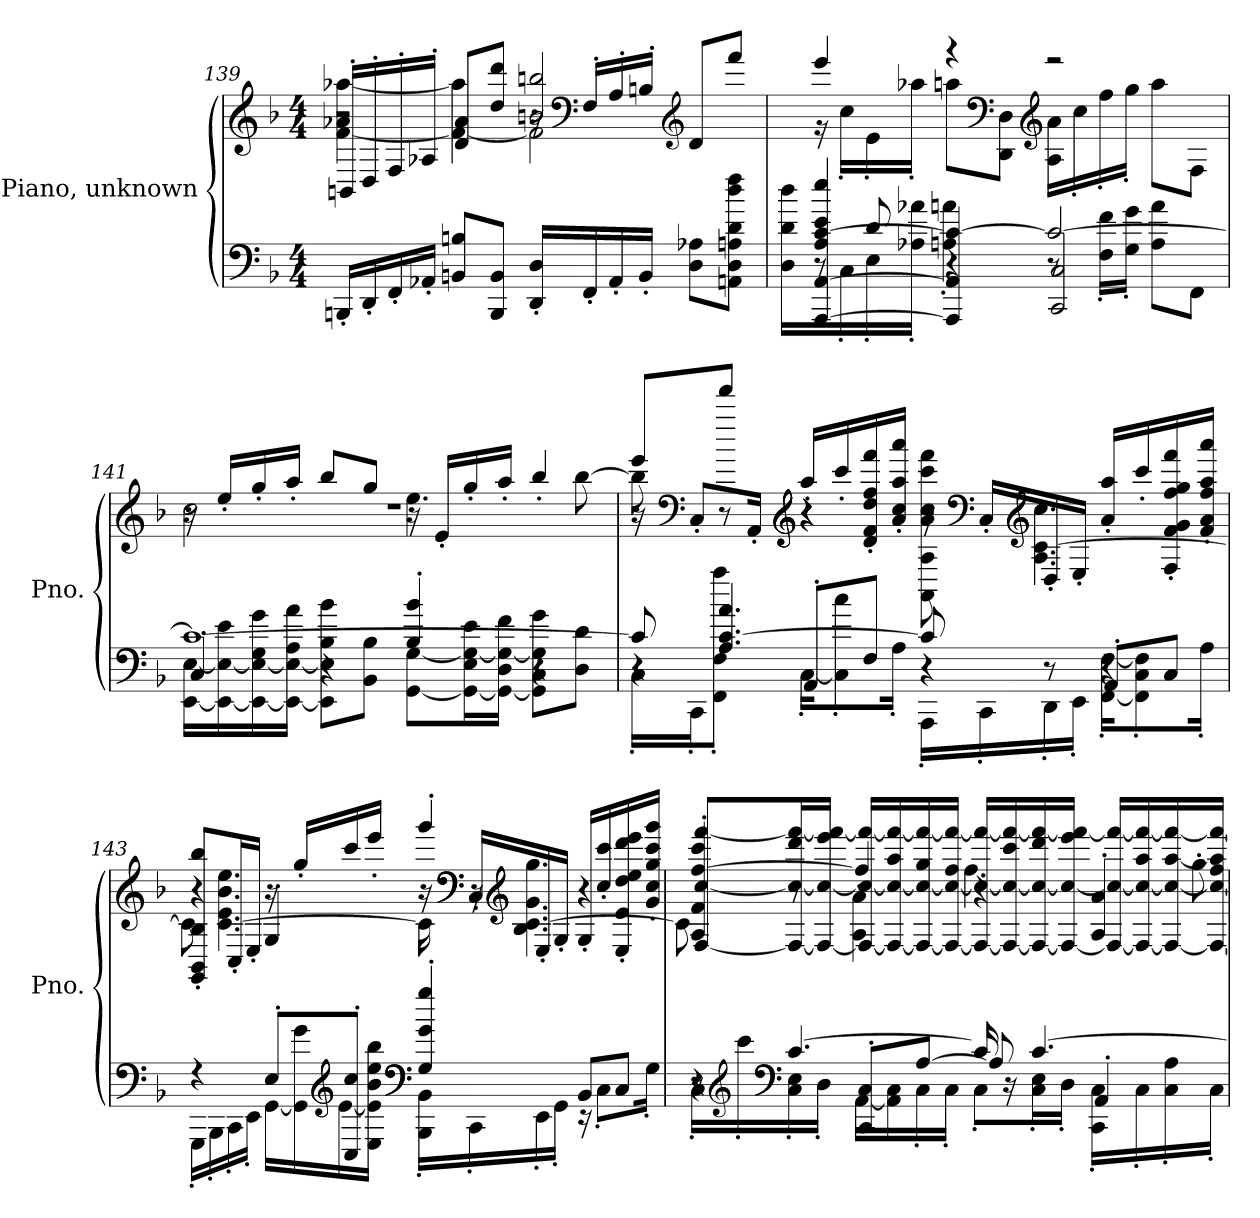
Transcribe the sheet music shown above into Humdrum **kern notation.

**kern	**kern
*part1	*part1
*staff2	*staff1
*I"Piano, unknown	*
*I'Pno.	*
*clefF4	*clefG2
*k[b-]	*k[b-]
*M4/4	*M4/4
=139	=139
*	*^
*	*	*^
16BBBn'/LL	2r	[4f\ 4a-X\ [4aa-X\	16BBn'/LL
16DD'/	.	.	16D'/
16FF'/	.	.	16F'/
16AA-X'/JJ	.	.	16A-X'/JJ
8BBn/ 8Bn/L	.	4f\_ 4aa-\]	8d/ 8a-/L
8BBB/ 8BB/J	.	.	8dd/ 8ddd/J
16DD/' 16D/'LL	2bn/ 2bbn/	2f\]	16r
*	*clefF4	*	*
16FF'/	.	.	16F'/LL
16AA-'/	.	.	16A-'/
16BB'/JJ	.	.	16Bn'/JJ
*	*clefG2	*	*
8D\ 8A-X\L	.	.	8d/L
8AAn\ 8D\ 8An\ 8d\ 8dd\ 8ff\J	.	.	8fff/J
*	*	*v	*v
!!LO:PB:g=z
=140	=140	=140
*^	*	*
*	*^	*	*
[4AAA/ [4AA/ 4A/ [4c/ 4e/ 4ee/	16D\ 16d\ 16dd\LL	8r	4eee/	16r
.	16C'\	.	.	16cc'\LL
.	16E'\	8d/	.	16e'\
.	16A-X\' 16a-X\'JJ	.	.	16aa-X'\JJ
4AAA/] 4AA/] 4c/_	4An\' 4an\'	4r	4r	8aan\L
*	*	*	*clefF4	*
.	.	.	.	8DD\ 8D\J
*	*	*	*clefG2	*
2c/_	8r	2CC/ 2C/	2r	16A\ 16a\LL
.	.	.	.	16cc'\
.	16F\' 16f\'LL	.	.	16ff'\
.	16G\' 16g\'JJ	.	.	16gg'\JJ
.	8A\ 8a\L	.	.	8aa\L
.	8FF\J	.	.	8F\J
=141	=141	=141	=141	=141
*	*	*	*	*^
1c_	[16EE\ [16E\LL	4C'/	1r	16r	2cc\
.	16EE\_ 16E\_ 16e\	.	.	16ee'/LL	.
.	16EE\_ 16E\_ 16G\ 16g\	.	.	16gg'/	.
.	16EE\_ 16E\_ 16A\ 16a\JJ	.	.	16aa'/JJ	.
.	8EE\] 8E\] 8B-\ 8b-\L	4r	.	8bb-/L	.
.	8BB-\ 8B-\J	.	.	8gg/J	.
.	[8GG\ [8G\L	4B-/' 4b-/'	.	16r	4.ee\
.	.	.	.	16e'/LL	.
.	16GG\_ 16E\ 16G\_ 16e\L	.	.	16gg'/	.
.	16GG\_ 16D\ 16G\_ 16f\JJ	.	.	16aa'/JJ	.
.	8GG\] 8C\ 8G\] 8g\L	4r	.	4bb-'/	.
.	8D\ 8d\J	.	.	.	[8bb-\
!!LO:LB:g=z	!!	!!
=142	=142	=142	=142	=142	=142
8c/]	16C'\LL	4r	8eee/L	16r	8bb-\]
*	*	*	*clefF4	*	*
.	16CC'\J	.	.	8C'/L	.
4.A/ [4.c/ 4.a/	8FF\' 8F\' 8aa\'J	.	8fff/J	.	8r
.	.	.	.	16AA'/Jk	.
*	*	*	*clefG2	*	*
.	[16C'\KL	8AA'/L	4r	16aa'/LL	4r
.	8C\]' 8cc\'	.	.	16ccc'/	.
.	.	8F/J	.	16d/' 16f/' 16dd/' 16ff/' 16fff/'	.
.	16A'\Jk	.	.	16a/' 16cc/' 16aa/' 16aaa/'JJ	.
8c/]	16AAA'\LL	4r	2r	16r	8AA\ 8A\ 8a\ 8cc\ 8ccc\ 8fff\
*	*	*	*clefF4	*	*
.	16CC'\	.	.	16C'/LL	.
*	*	*	*clefG2	*	*
8r	16DD'\	.	.	16D'/	4.A\ [4.c\ 4.cc\
.	16EE'\JJ	.	.	16E'/JJ	.
4r	[16FF\' [16F\'KL	8AA'/L	.	16a/' 16aa/'LL	.
.	8FF\]' 8C\' 8F\]'	.	.	16ccc'/	.
.	.	8C/J	.	16F/' 16f/' 16g/' 16ff/' 16gg/' 16fff/'	.
.	16A'\Jk	.	.	16f/' 16a/' 16ff/' 16aa/' 16aaa/'JJ	.
*	*v	*v	*	*	*
!!LO:LB:g=z	!!	!!
=143	=143	=143	=143	=143
4r	16GGG'\LL	4r	8GG/' 8BB-/' 8B-/' 8bb-/'L	8c\]
.	16BBB-'\	.	.	.
.	16CC'\	.	16C'/L	[4.c\ 4.e\ 4.b-\ 4.ee\
.	16EE'\JJ	.	16E'/JJ	.
8E'/L	[16GG\LL	4G'/	16r	.
.	16GG\] 16g\	.	16gg'/LL	.
*clefG2	*	*	*	*
8C/' 8cc/'J	[16e\	.	16ccc/	.
.	16E\ 16e\] 16b-\ 16ee\ 16bb-\JJ	.	16eee'/JJ	.
*clefF4	*	*	*	*
4G/' 4g/' 4gg/'	16BBB-\' 16BB-\'LL	4ggg'/	16r	16c\]
*	*	*clefF4	*	*
.	16CC'\	.	16C'/LL	16r
*	*	*clefG2	*	*
.	16EE'\	.	16E'/	4.B-\ [4.c\ 4.g\ 4.gg\
.	16GG'\JJ	.	16G'/JJ	.
8BB-/L	16r	4r	16G'/LL	.
.	8C'\L	.	16cc/' 16ccc/'	.
8C/J	.	.	16E/' 16e/' 16dd/' 16ee/' 16ddd/' 16eee/'	.
.	16G'\Jk	.	16g/' 16cc/' 16gg/' 16ccc/' 16ggg/'JJ	.
!!LO:LB:g=z	!!	!!
=144	=144	=144	=144	=144
*	*^	*	*	*
8r	16C'\LL	4r	4A/' 4f/' [4ff/' 4ccc/'	[8F/ [8cc/ [8fff/L	8c\]
*clefG2	*	*	*	*	*
.	16ccc'\	.	.	.	.
*clefF4	*	*	*	*	*
[4.c/	16C\' 16E\'	.	.	16F/_ 16cc/_ 16ddd/ 16fff/_L	8r
.	16D'\JJ	.	.	16F/_ 16cc/_ 16eee/ 16fff/_JJ	.
.	[16AA\LL	8CC/' 8C/'L	4ff/]	16F/_ 16cc/_ 16fff/_LL	4A\' 4a\'
.	16AA\] 16C\	.	.	16F/_ 16cc/_ 16aa/ 16fff/_	.
.	16C'\	[8A/J	.	16F/_ 16cc/_ 16gg/ 16fff/_	.
.	16C'\JJ	.	.	16F/_ 16cc/_ 16ff/ 16fff/_JJ	.
16c/]	8C'\L	8A/]	4r	16F/_ 16cc/_ 16fff/_LL	4.ff\
16r	.	.	.	16F/_ 16cc/_ 16ccc/ 16fff/_	.
[4.c/	16C\' 16E\'L	8r	.	16F/_ 16cc/_ 16ddd/ 16fff/_	.
.	16D'\JJ	.	.	16F/_ 16cc/_ 16eee/ 16fff/_JJ	.
.	16CC\' 16C\'LL	4AA'/	4A/' 4a/'	16F/_ 16cc/_ 16fff/_LL	.
.	16C'\	.	.	16F/_ 16cc/_ 16aa/ 16fff/_	.
.	16C\' 16A\'	.	.	16F/_ 16cc/_ [16aa/ 16fff/_	8gg'\
.	16C'\JJ	.	.	16F/_ 16cc/_ 16ff/ 16aa/] 16fff/_JJ	.
*v	*v	*v	*	*	*
*	*v	*v	*v
=	=
*-	*-
